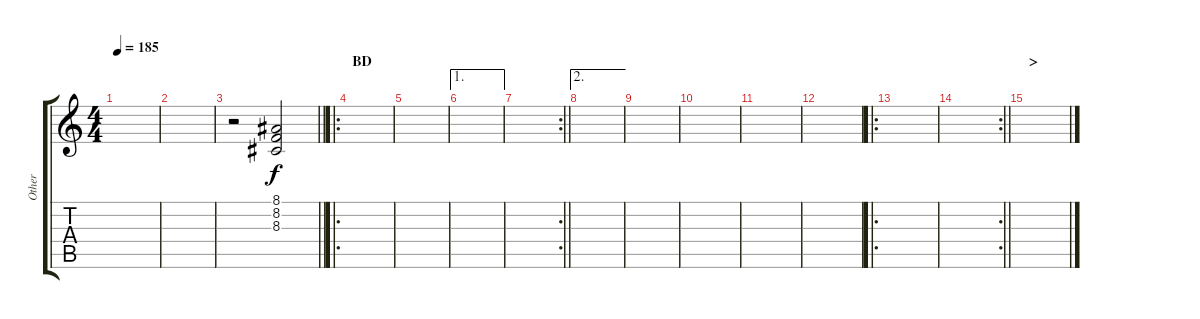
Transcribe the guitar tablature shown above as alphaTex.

\track ("Other" "Other") {instrument reversecymbal}
\staff {score tabs}
\tuning (D4 A3 F3 C3 G2 C2) {hide}
\ts (4 4)
\tempo 185
\clef g2
\ks c
|
|
\barLineRight lightlight
r.2 (8.1 8.2 8.3).2 |
\ro
\section ("" "BD")
|
|
\ae 1
|
\rc 2
\barLineRight lightlight
|
\ae 2
|
|
|
|
|
\ro
|
\rc 2
\barLineRight lightlight
|
\section ("" ">")
